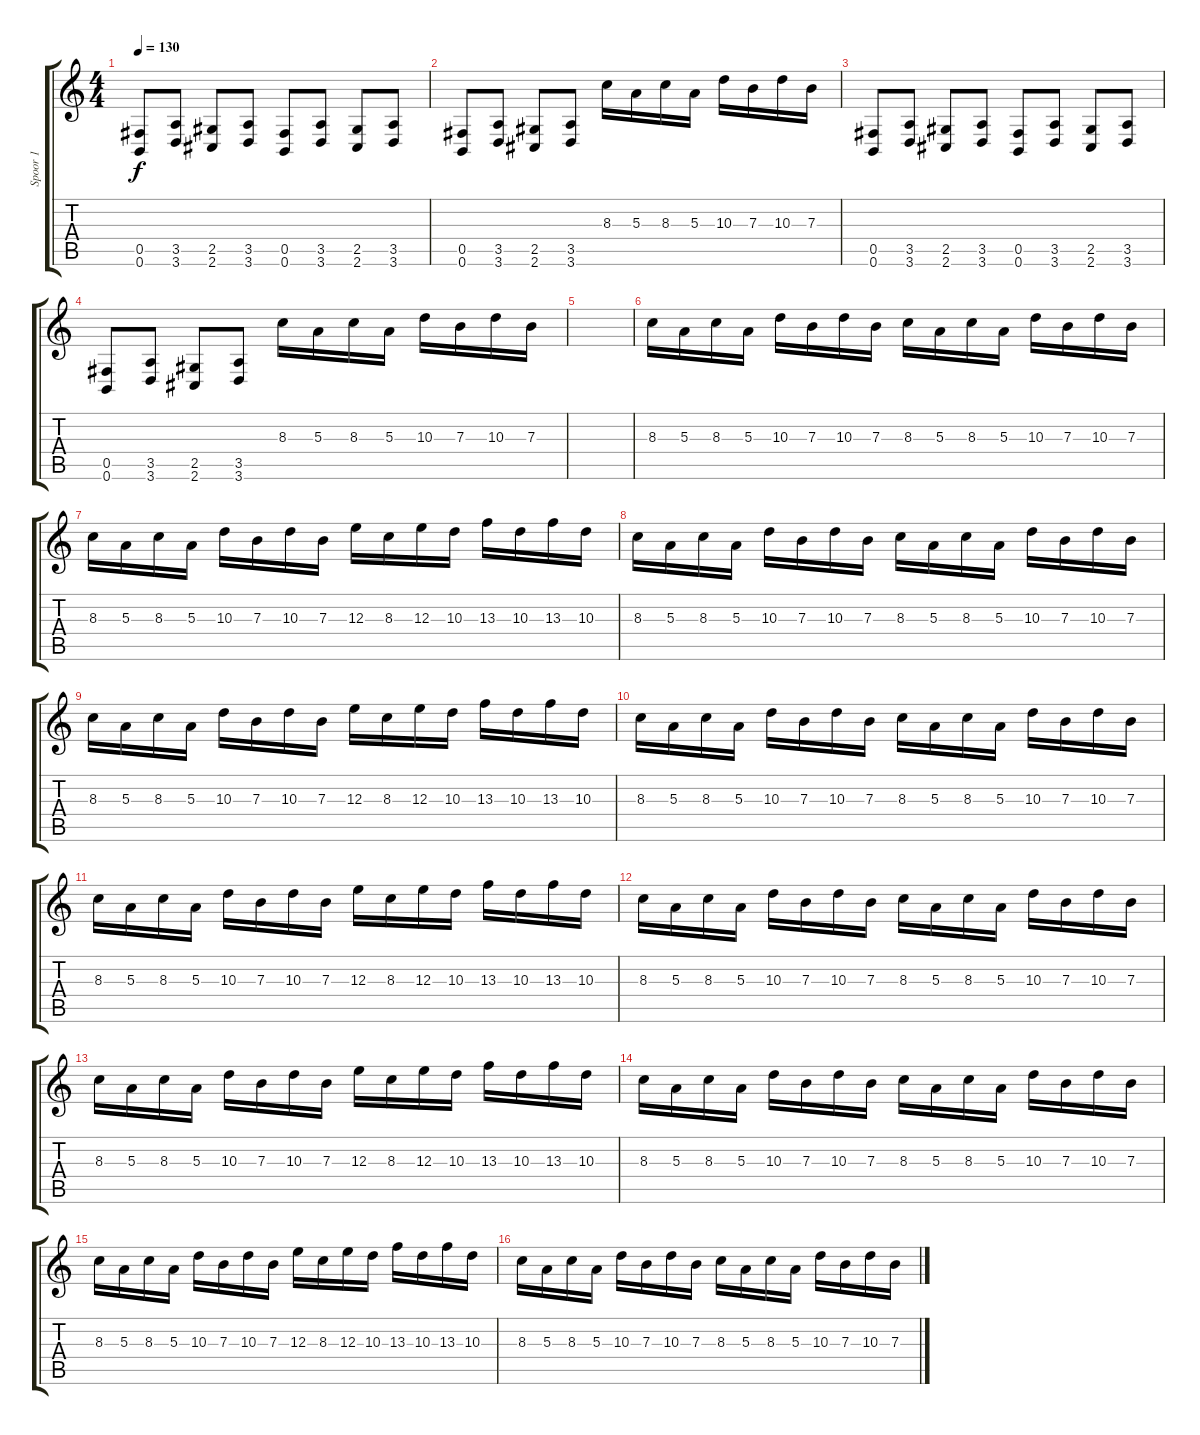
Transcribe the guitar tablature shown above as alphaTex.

\track ("Spoor 1" "Spoor 1") {instrument distortionguitar}
\staff {score tabs}
\tuning (Db4 Ab3 E3 B2 Gb2 B1) {hide}
\ts (4 4)
\tempo 130
\clef g2
\ks c
(0.5 0.6).8{dy f} (3.5 3.6).8 (2.5 2.6).8 (3.5 3.6).8 (0.5 0.6).8 (3.5 3.6).8 (2.5 2.6).8 (3.5 3.6).8 |
(0.5 0.6).8 (3.5 3.6).8 (2.5 2.6).8 (3.5 3.6).8 8.3.16 5.3.16 8.3.16 5.3.16 10.3.16 7.3.16 10.3.16 7.3.16 |
(0.5 0.6).8 (3.5 3.6).8 (2.5 2.6).8 (3.5 3.6).8 (0.5 0.6).8 (3.5 3.6).8 (2.5 2.6).8 (3.5 3.6).8 |
(0.5 0.6).8 (3.5 3.6).8 (2.5 2.6).8 (3.5 3.6).8 8.3.16 5.3.16 8.3.16 5.3.16 10.3.16 7.3.16 10.3.16 7.3.16 |
|
8.3.16 5.3.16 8.3.16 5.3.16 10.3.16 7.3.16 10.3.16 7.3.16 8.3.16 5.3.16 8.3.16 5.3.16 10.3.16 7.3.16 10.3.16 7.3.16 |
8.3.16 5.3.16 8.3.16 5.3.16 10.3.16 7.3.16 10.3.16 7.3.16 12.3.16 8.3.16 12.3.16 10.3.16 13.3.16 10.3.16 13.3.16 10.3.16 |
8.3.16 5.3.16 8.3.16 5.3.16 10.3.16 7.3.16 10.3.16 7.3.16 8.3.16 5.3.16 8.3.16 5.3.16 10.3.16 7.3.16 10.3.16 7.3.16 |
8.3.16 5.3.16 8.3.16 5.3.16 10.3.16 7.3.16 10.3.16 7.3.16 12.3.16 8.3.16 12.3.16 10.3.16 13.3.16 10.3.16 13.3.16 10.3.16 |
8.3.16 5.3.16 8.3.16 5.3.16 10.3.16 7.3.16 10.3.16 7.3.16 8.3.16 5.3.16 8.3.16 5.3.16 10.3.16 7.3.16 10.3.16 7.3.16 |
8.3.16 5.3.16 8.3.16 5.3.16 10.3.16 7.3.16 10.3.16 7.3.16 12.3.16 8.3.16 12.3.16 10.3.16 13.3.16 10.3.16 13.3.16 10.3.16 |
8.3.16 5.3.16 8.3.16 5.3.16 10.3.16 7.3.16 10.3.16 7.3.16 8.3.16 5.3.16 8.3.16 5.3.16 10.3.16 7.3.16 10.3.16 7.3.16 |
8.3.16 5.3.16 8.3.16 5.3.16 10.3.16 7.3.16 10.3.16 7.3.16 12.3.16 8.3.16 12.3.16 10.3.16 13.3.16 10.3.16 13.3.16 10.3.16 |
8.3.16 5.3.16 8.3.16 5.3.16 10.3.16 7.3.16 10.3.16 7.3.16 8.3.16 5.3.16 8.3.16 5.3.16 10.3.16 7.3.16 10.3.16 7.3.16 |
8.3.16 5.3.16 8.3.16 5.3.16 10.3.16 7.3.16 10.3.16 7.3.16 12.3.16 8.3.16 12.3.16 10.3.16 13.3.16 10.3.16 13.3.16 10.3.16 |
8.3.16 5.3.16 8.3.16 5.3.16 10.3.16 7.3.16 10.3.16 7.3.16 8.3.16 5.3.16 8.3.16 5.3.16 10.3.16 7.3.16 10.3.16 7.3.16
